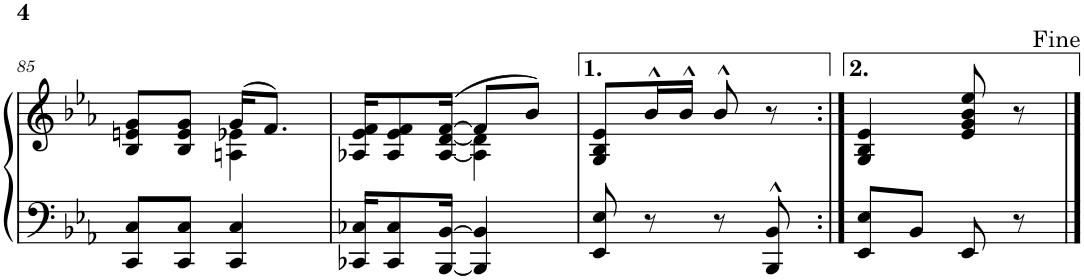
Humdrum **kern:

**kern	**kern
*part1	*part1
*staff2	*staff1
*I"Piano	*
*I'Pno.	*
!!LO:PB:g=z
*clefF4	*clefG2
*k[b-e-a-]	*k[b-e-a-]
*M2/4	*M2/4
=85	=85
*	*^
8CC/ 8C/L	8B-/ 8en/ 8g/L	4ryy
8CC/ 8C/J	8B-/ 8e/ 8g/J	.
4CC/ 4C/	(16g/KL	4An\ 4e-X\
.	8.f/J)	.
=86	=86	=86
16CC-X/ 16C-X/KL	16A-X/ 16e-/ 16f/KL	4ryy
8CC-/ 8C-/	8A-/ 8e-/ 8f/	.
[<16BBB-/ [>16BB-/Jk	([<16A-/ [16d/ [16f/Jk	.
4BBB-/] 4BB-/]	8f/L]	4A-\] 4d\]
.	8b-/J)	.
*	*v	*v
=87	=87
8EE-/ 8E-/	8G/ 8B-/ 8e-/L
8r	16b-^^/L
.	16b-^^/JJ
8r	8b-^^/
8BBB-/^^ 8BB-/^^	8r
=88:|!	=88:|!
8EE-/ 8E-/L	4G/ 4B-/ 4e-/
8BB-/J	.
8EE-/	8e-/ 8g/ 8b-/ 8ee-/
8r	8r
==	==
*-	*-
